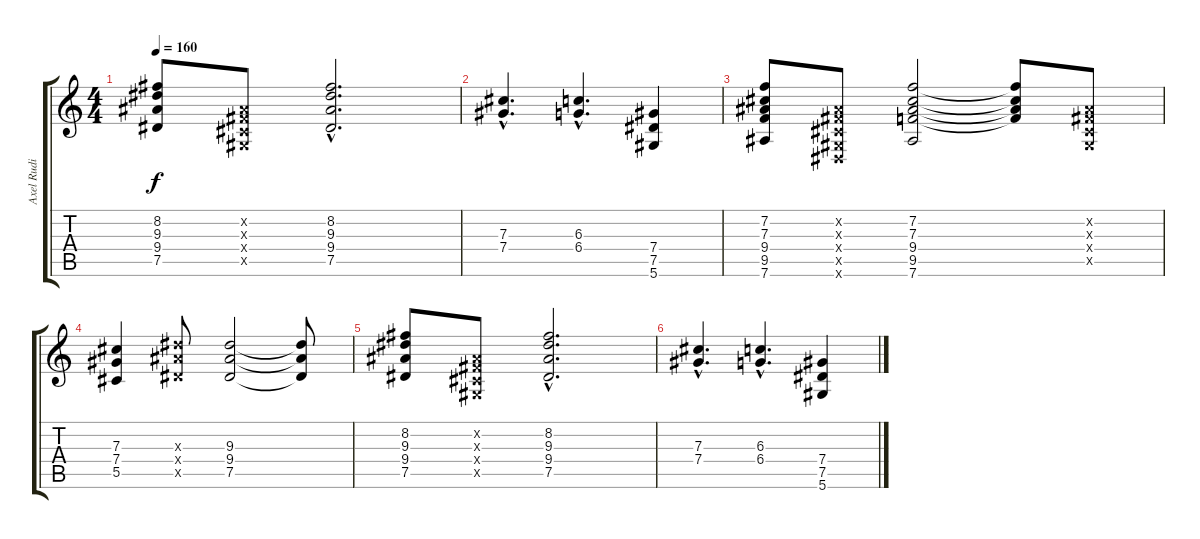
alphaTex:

\track ("Axel Rudi Pell - Guitar 2" "Axel Rudi ") {instrument distortionguitar}
\staff {score tabs}
\tuning (Eb4 Bb3 Gb3 Db3 Ab2 Eb2) {hide}
\ts (4 4)
\tempo 160
\clef g2
\ks c
(8.2 9.3 9.4 7.5).8{dy f} (0.2{x} 0.3{x} 0.4{x} 0.5{x}).8 (8.2{hac} 9.3{hac} 9.4{hac} 7.5{hac}).2{d} |
(7.3{hac} 7.4{hac}).4{d} (6.3{hac} 6.4{hac}).4{d} (7.4 7.5 5.6).4 |
(7.2 7.3 9.4 9.5 7.6).8 (0.2{x} 0.3{x} 0.4{x} 0.5{x} 0.6{x}).8 (7.2 7.3 9.4 9.5 7.6).2 (7.2{t} 7.3{t} 9.4{t} 9.5{t}).8 (0.2{x} 0.3{x} 0.4{x} 0.5{x}).8 |
(7.3 7.4 5.5).4 (9.3{x} 9.4{x} 7.5{x}).8 (9.3 9.4 7.5).2 (9.3{t} 9.4{t} 7.5{t}).8 |
(8.2 9.3 9.4 7.5).8 (0.2{x} 0.3{x} 0.4{x} 0.5{x}).8 (8.2{hac} 9.3{hac} 9.4{hac} 7.5{hac}).2{d} |
(7.3{hac} 7.4{hac}).4{d} (6.3{hac} 6.4{hac}).4{d} (7.4 7.5 5.6).4
